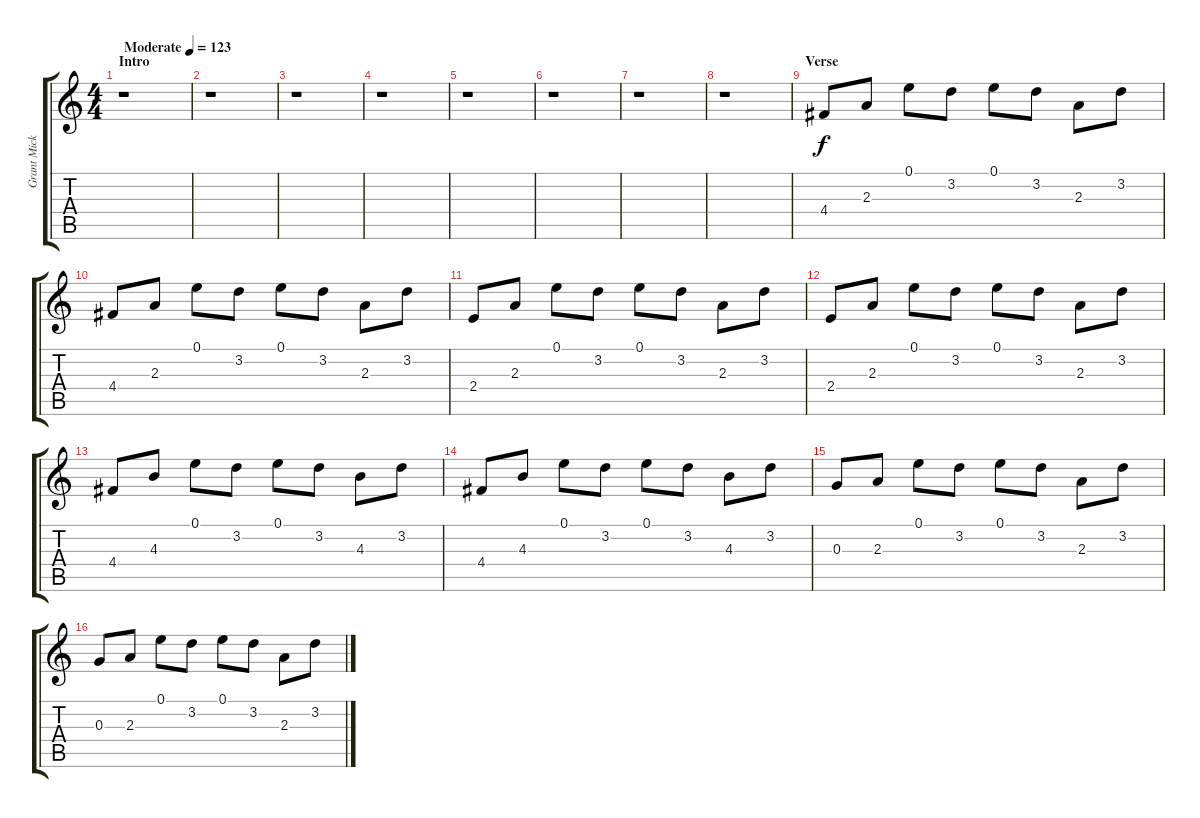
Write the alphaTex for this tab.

\track ("Grant Mickelson" "Grant Mick") {instrument acousticguitarsteel}
\staff {score tabs}
\tuning (E4 B3 G3 D3 A2 E2) {hide}
\ts (4 4)
\section ("" "Intro")
\tempo (123 "Moderate")
\clef g2
\ks c
r.1{dy f instrument acousticguitarsteel} |
r.1 |
r.1 |
r.1 |
r.1 |
r.1 |
r.1 |
r.1 |
\section ("" "Verse")
4.4.8 2.3.8 0.1.8 3.2.8 0.1.8 3.2.8 2.3.8 3.2.8 |
4.4.8 2.3.8 0.1.8 3.2.8 0.1.8 3.2.8 2.3.8 3.2.8 |
2.4.8 2.3.8 0.1.8 3.2.8 0.1.8 3.2.8 2.3.8 3.2.8 |
2.4.8 2.3.8 0.1.8 3.2.8 0.1.8 3.2.8 2.3.8 3.2.8 |
4.4.8 4.3.8 0.1.8 3.2.8 0.1.8 3.2.8 4.3.8 3.2.8 |
4.4.8 4.3.8 0.1.8 3.2.8 0.1.8 3.2.8 4.3.8 3.2.8 |
0.3.8 2.3.8 0.1.8 3.2.8 0.1.8 3.2.8 2.3.8 3.2.8 |
0.3.8 2.3.8 0.1.8 3.2.8 0.1.8 3.2.8 2.3.8 3.2.8
